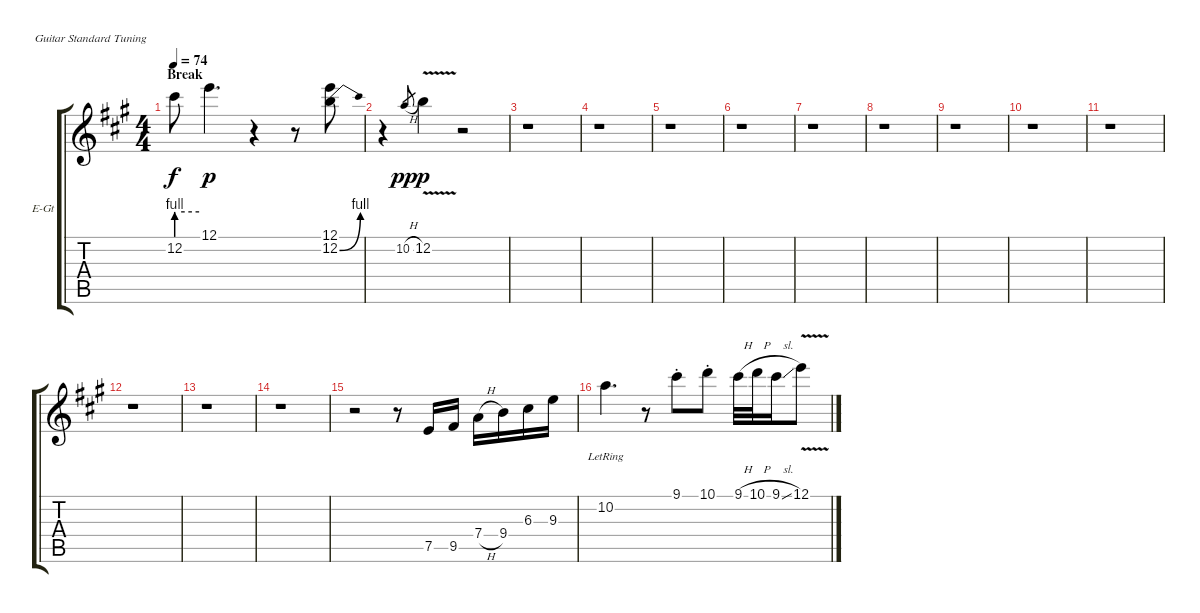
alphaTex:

\bracketExtendMode groupsimilarinstruments
\firstSystemTrackNameOrientation horizontal
\otherSystemsTrackNameOrientation horizontal
\track ("Guitar 2" "E-Gt") {instrument overdrivenguitar}
\staff {score tabs}
\tuning (E4 B3 G3 D3 A2 E2)
\ts (4 4)
\section ("" "Break")
\tempo 74
\clef g2
\ks a
12.2{be (hold 0 4 60 4) t}.8{dy f} 12.1.4{d dy p} r.4 r.8 (12.1 12.2{be (bend 0 0 60 4)}).8 |
r.4 10.2{h}.8{gr dy pp} 12.2{v}.4{dy p} r.2 |
r.1 |
r.1 |
r.1 |
r.1 |
r.1 |
r.1 |
r.1 |
r.1 |
r.1 |
r.1 |
r.1 |
r.1 |
r.2 r.8 7.5.16 9.5.16 7.4{h}.16 9.4.16 6.3.16 9.3.16 |
10.2{lr}.4{d} r.8 9.1{st}.8 10.1{st}.8 9.1{h}.32 10.1{h}.32 9.1{sl}.16 12.1{v}.8
